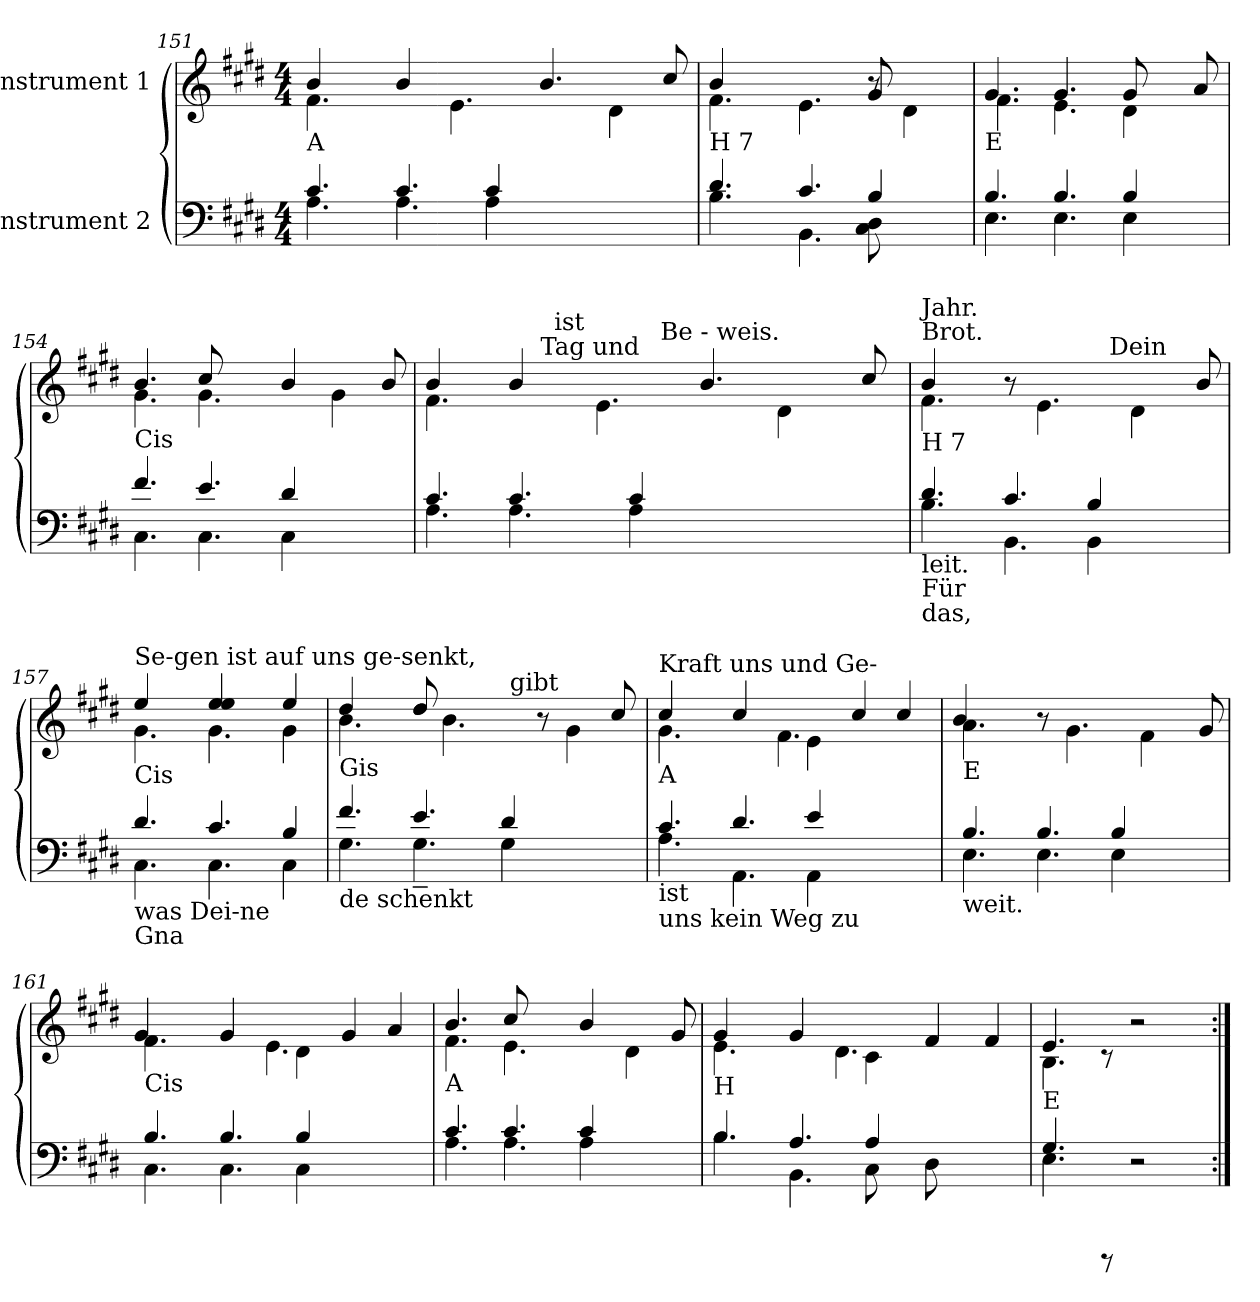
**kern	**kern
*part2	*part1
*staff2	*staff1
*I"Instrument 2	*I"Instrument 1
*clefF4	*clefG2
*k[f#c#g#d#]	*k[f#c#g#d#]
*E:	*E:
*M4/4	*M4/4
=151	=151
*^	*^
!	!	!LO:TX:b:t=A	!
4.c#/	4.A\	4.f#\	4b/
.	.	.	1.ryy
4.c#/	4.A\	4b/	.
.	.	4.e\	.
4c#/	4A\	.	.
2.ryy	2.ryy	4.b/	.
.	.	4d#\	.
.	.	8cc#/	.
=152	=152	=152	=152
!	!	!LO:TX:b:t=H 7	!
4.d#/	4.B\	4.f#\	4b/
.	.	.	2ryy
4.c#/	4.BB\	4.e\	.
4B/	8C#\ 8D#\	8ra	8g#/
.	8ryy	4d#\	4ryy
8ryy	8ryy	.	.
=153	=153	=153	=153
!	!	!LO:TX:b:t=E	!
4.B/	4.E\	4.g#/	4.f#\
4.B/	4.E\	4.g#/	4.e\
4B/	4E\	4d#\	8g#/
.	.	.	4ryy
8ryy	8ryy	8a/	.
=154	=154	=154	=154
!	!	!LO:TX:b:t=Cis	!
4.f#/	4.C#\	4.b/	4.g#\
4.e/	4.C#\	4.g#\	8cc#/
.	.	.	2..ryy
4d#/	4C#\	4b/	.
4.ryy	4.ryy	4g#\	.
.	.	8b/	.
!!LO:LB:g=z
=155	=155	=155	=155
!	!	!LO:TX:a:t=stärkt durch Wort und	!
!	!	!LO:TX:a:t=Op - fer	!
!	!	!LO:TX:a:t=Stun - de,	!
!	!	!LO:TX:b:t=A	!
*	*	*^	*^
*	*	*	*	*^	*
4.c#/	4.A\	4.f#\	4b/	4ryy	4ryy	2ryy
.	.	.	1.ryy	8ryy	8...ryy	.
4.c#/	4.A\	4b/	.	16ryy	.	.
.	.	.	.	64ryy	.	.
!	!	!	!	!LO:TX:a:t=Tag und	!	!
.	.	.	.	1ryy	.	.
!	!	!	!	!	!LO:TX:a:t=ist	!
.	.	.	.	.	1ryy	.
.	.	.	.	.	.	4ryy
.	.	4.e\	.	.	.	.
4c#/	4A\	.	.	.	.	16ryy
.	.	.	.	.	.	64ryy
!	!	!	!	!	!	!LO:TX:a:t=Be - weis.
.	.	.	.	.	.	2ryy
2.ryy	2.ryy	4.b/	.	.	.	.
.	.	.	.	.	.	4ryy
.	.	4d#\	.	.	.	.
.	.	.	.	4ryy	.	.
.	.	.	.	.	4ryy	.
.	.	.	.	.	.	8ryy
.	.	8cc#/	.	.	.	.
.	.	.	.	32.ryy	.	32.ryy
.	.	.	.	.	64ryy	.
=156	=156	=156	=156	=156	=156	=156
!	!	!LO:TX:a:t=Brot.	!	!	!	!
!	!	!LO:TX:a:t=Jahr.	!	!	!	!
!	!	!LO:TX:b:t=H 7	!	!	!	!
!LO:TX:b:t=leit.	!	!	!	!	!	!
!LO:TX:b:t=Für	!	!	!	!	!	!
!LO:TX:b:t=das,	!	!	!	!	!	!
*	*	*	*	*v	*v	*v
4.d#/	4.B\	4.f#\	4b/	2ryy
.	.	.	1ryy	.
4.c#/	4.BB\	8ra	.	.
.	.	4.e\	.	4ryy
4B/	4BB\	.	.	16ryy
!	!	!	!	!LO:TX:a:t=Dein
.	.	.	.	4..ryy
.	.	4d#\	.	.
4ryy	4ryy	.	.	.
.	.	8b/	.	.
=157	=157	=157	=157	=157
!	!	!LO:TX:a:t=Se-gen ist auf uns ge-senkt,	!	!
!	!	!LO:TX:b:t=Cis	!	!
!LO:TX:b:t=was Dei-ne	!	!	!	!
!LO:TX:b:t=Gna	!	!	!	!
*	*	*	*v	*v
4.d#/	4.C#\	4.g#\	4ee/
.	.	.	8ryy
4.c#/	4.C#\	4.g#\	4ee/ 4ee/
.	.	.	8ryy
4B/	4C#\	4ee/	4g#\
=158	=158	=158	=158
!	!	!LO:TX:b:t=Gis	!
!LO:TX:b:t=de schenkt	!	!	!
*	*	*	*^
4.f#/	4.G#\	4.b\	4dd#/	2ryy
.	.	.	8ryy	.
4.e/	4.G#~>\	8dd#/	4dd#/	.
.	.	4.b\	.	4ryy
.	.	.	2.ryy	.
4d#/	4G#\	.	.	64ryy
!	!	!	!	!LO:TX:a:t=gibt
.	.	.	.	2ryy
.	.	8ra	.	.
4.ryy	4.ryy	4g#\	.	.
.	.	8cc#/	.	.
.	.	.	.	16..ryy
=159	=159	=159	=159	=159
!	!	!LO:TX:a:t=Kraft uns und Ge-	!	!
!	!	!LO:TX:b:t=A	!	!
!LO:TX:b:t=ist	!	!	!	!
!LO:TX:b:t=uns kein Weg zu	!	!	!	!
*	*	*	*v	*v
4.c#/	4.A\	4.g#\	4cc#/
.	.	.	2ryy
4.d#/	4.AA\	4cc#/	.
.	.	4.f#\	.
4e/	4AA\	.	4e\
2ryy	2ryy	4cc#/	2ryy
.	.	4cc#/	.
!!LO:LB:g=z	!!
=160	=160	=160	=160
!	!	!LO:TX:b:t=E	!
!LO:TX:b:t=weit.	!	!	!
4.B/	4.E\	4.a\	4b/
.	.	.	1ryy
4.B/	4.E\	8ra	.
.	.	4.g#\	.
4B/	4E\	.	.
.	.	4f#\	.
4ryy	4ryy	.	.
.	.	8g#/	.
=161	=161	=161	=161
!	!	!LO:TX:b:t=Cis	!
4.B/	4.C#\	4.f#\	4g#/
.	.	.	2ryy
4.B/	4.C#\	4g#/	.
.	.	4.e\	.
4B/	4C#\	.	4d#\
2ryy	2ryy	4g#/	2ryy
.	.	4a/	.
=162	=162	=162	=162
!	!	!LO:TX:b:t=A	!
4.c#/	4.A\	4.b/	4.f#\
4.c#/	4.A\	4.e\	8cc#/
.	.	.	2..ryy
4c#/	4A\	4b/	.
4.ryy	4.ryy	4d#\	.
.	.	8g#/	.
=163	=163	=163	=163
!	!	!LO:TX:b:t=H	!
4.B/	4.B\	4.e\	4g#/
.	.	.	2ryy
4.A/	4.BB\	4g#/	.
.	.	4.d#\	.
4A/	8C#\	.	4c#\
.	4.ryy	.	.
8D#\	.	4f#/	2ryy
4.ryy	.	.	.
.	4ryy	4f#/	.
=164	=164	=164	=164
!	!	!LO:TX:b:t=E	!
4.G#/	4.E\	4.e/	4.B\
8rGGGG	2ryy	8rc	2ryy
2r	.	2r	.
.	8ryy	.	8ryy
*v	*v	*	*
*	*v	*v
=:|!	=:|!
*-	*-
